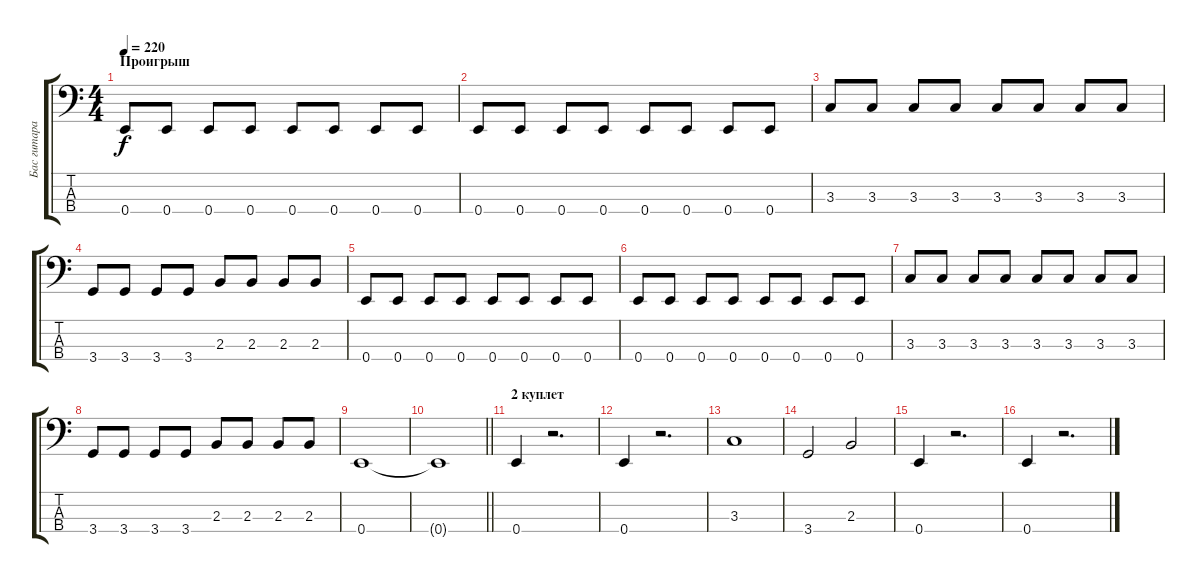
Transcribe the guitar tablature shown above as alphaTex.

\track ("Бас гитара" "Бас гитара") {instrument electricbassfinger}
\staff {score tabs}
\tuning (G2 D2 A1 E1) {hide}
\ts (4 4)
\section ("" "Проигрыш")
\tempo 220
\clef f4
\ks c
0.4.8{dy f} 0.4.8 0.4.8 0.4.8 0.4.8 0.4.8 0.4.8 0.4.8 |
0.4.8 0.4.8 0.4.8 0.4.8 0.4.8 0.4.8 0.4.8 0.4.8 |
3.3.8 3.3.8 3.3.8 3.3.8 3.3.8 3.3.8 3.3.8 3.3.8 |
3.4.8 3.4.8 3.4.8 3.4.8 2.3.8 2.3.8 2.3.8 2.3.8 |
0.4.8 0.4.8 0.4.8 0.4.8 0.4.8 0.4.8 0.4.8 0.4.8 |
0.4.8 0.4.8 0.4.8 0.4.8 0.4.8 0.4.8 0.4.8 0.4.8 |
3.3.8 3.3.8 3.3.8 3.3.8 3.3.8 3.3.8 3.3.8 3.3.8 |
3.4.8 3.4.8 3.4.8 3.4.8 2.3.8 2.3.8 2.3.8 2.3.8 |
0.4.1 |
\barLineRight lightlight
0.4{t}.1 |
\section ("" "2 куплет")
0.4.4 r.2{d} |
0.4.4 r.2{d} |
3.3.1 |
3.4.2 2.3.2 |
0.4.4 r.2{d} |
0.4.4 r.2{d}
